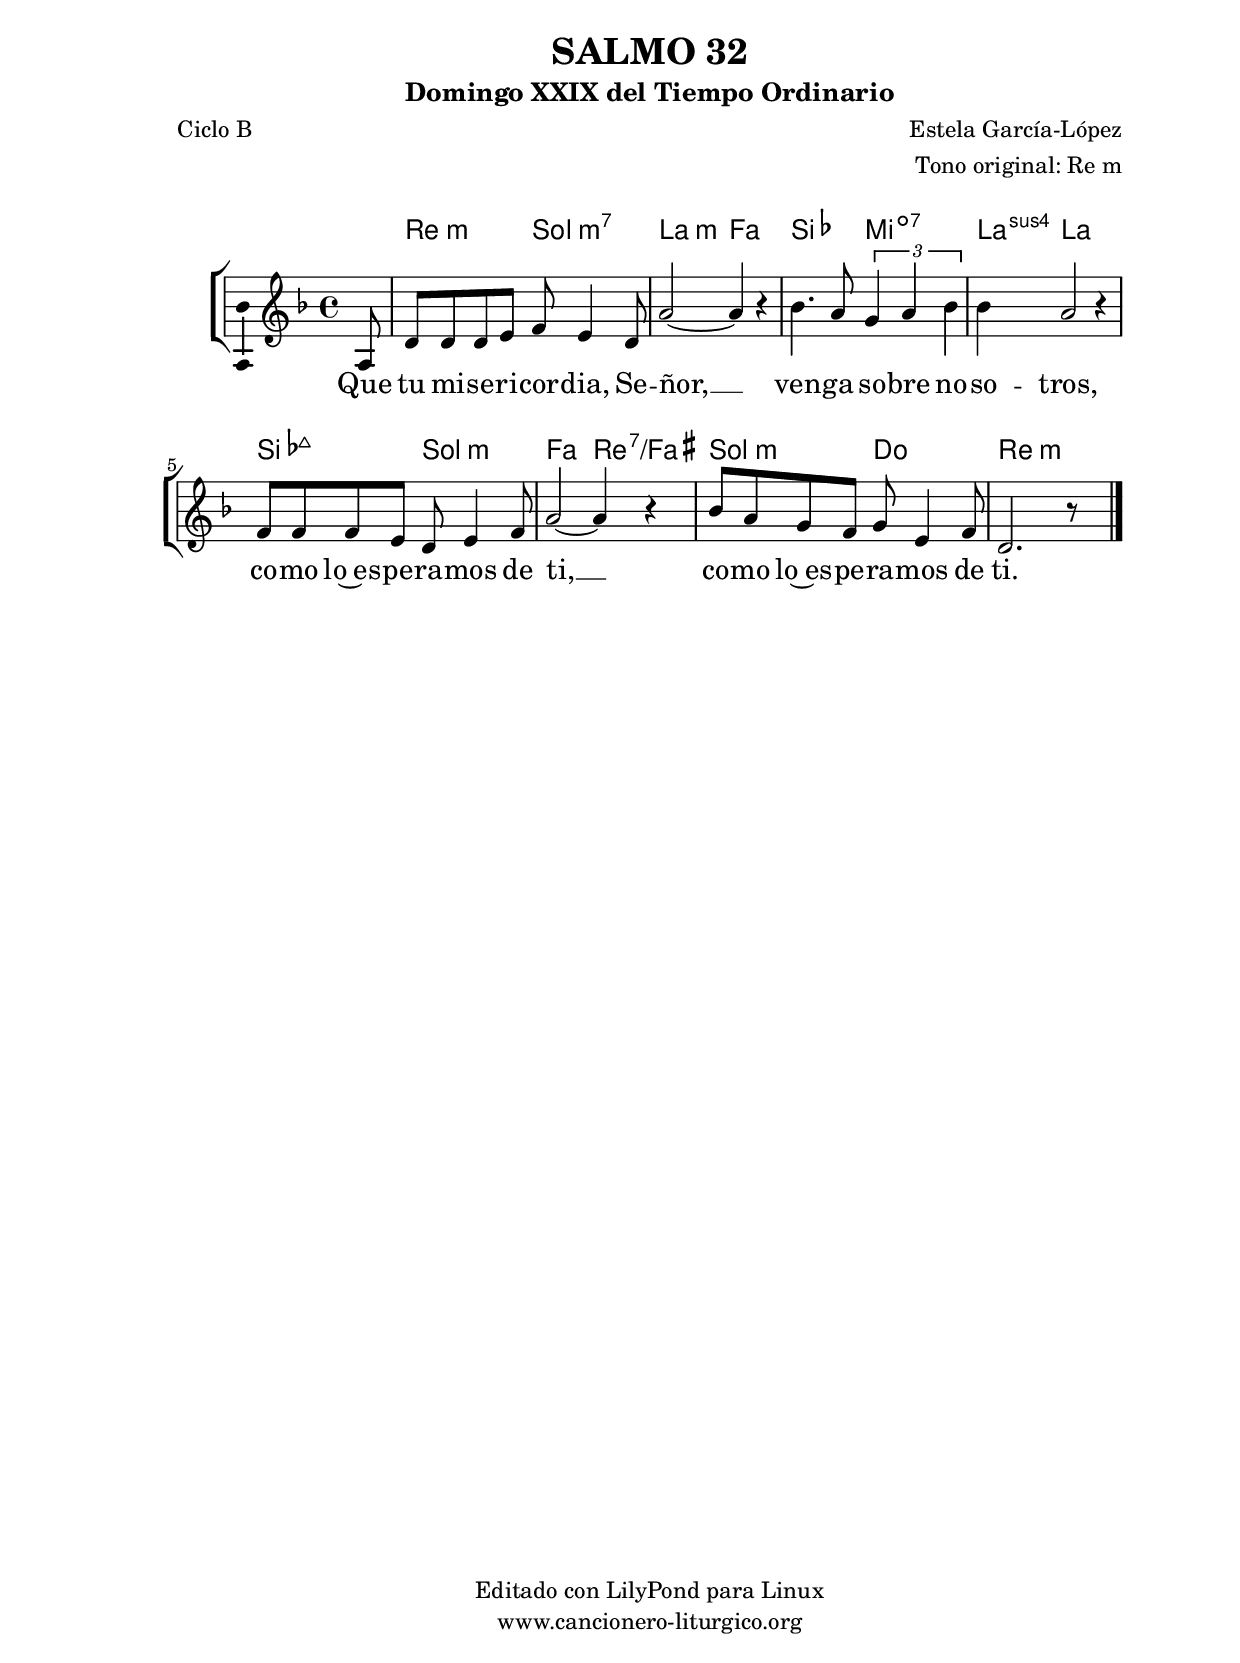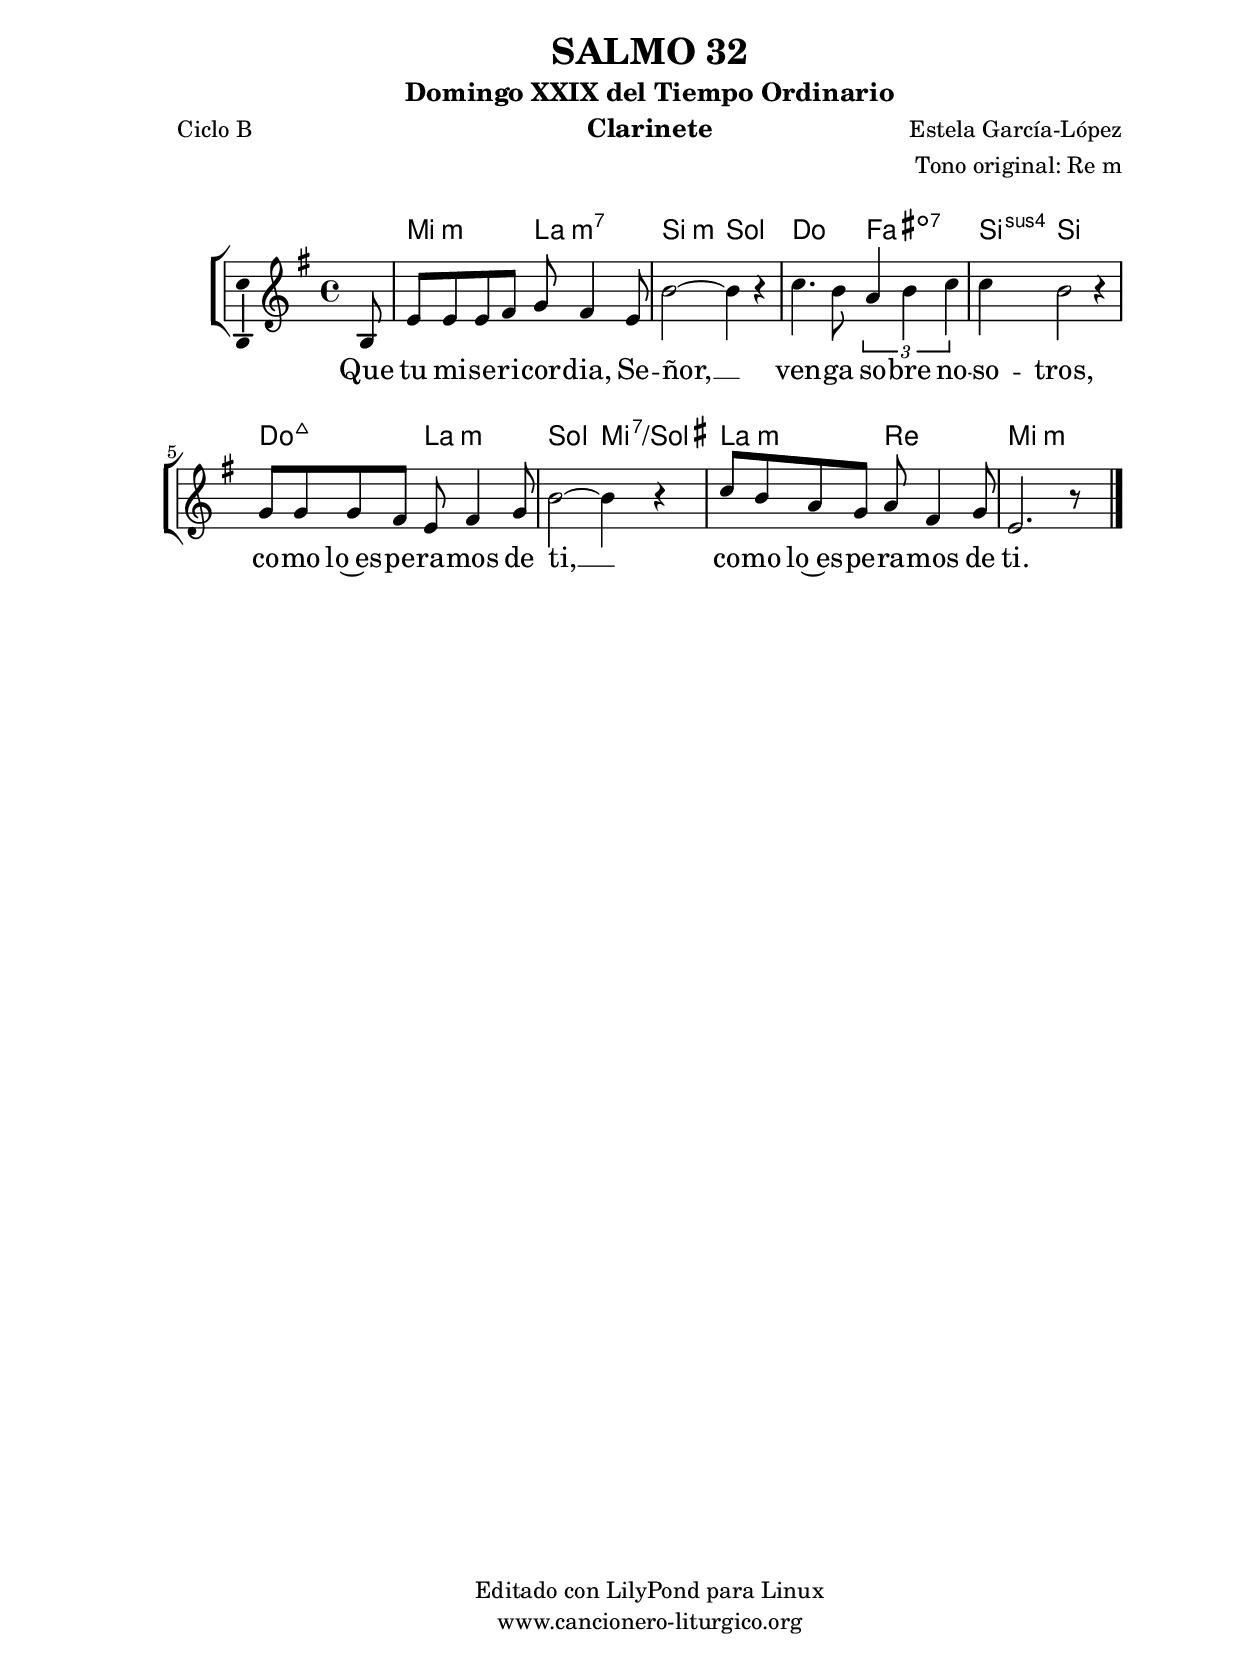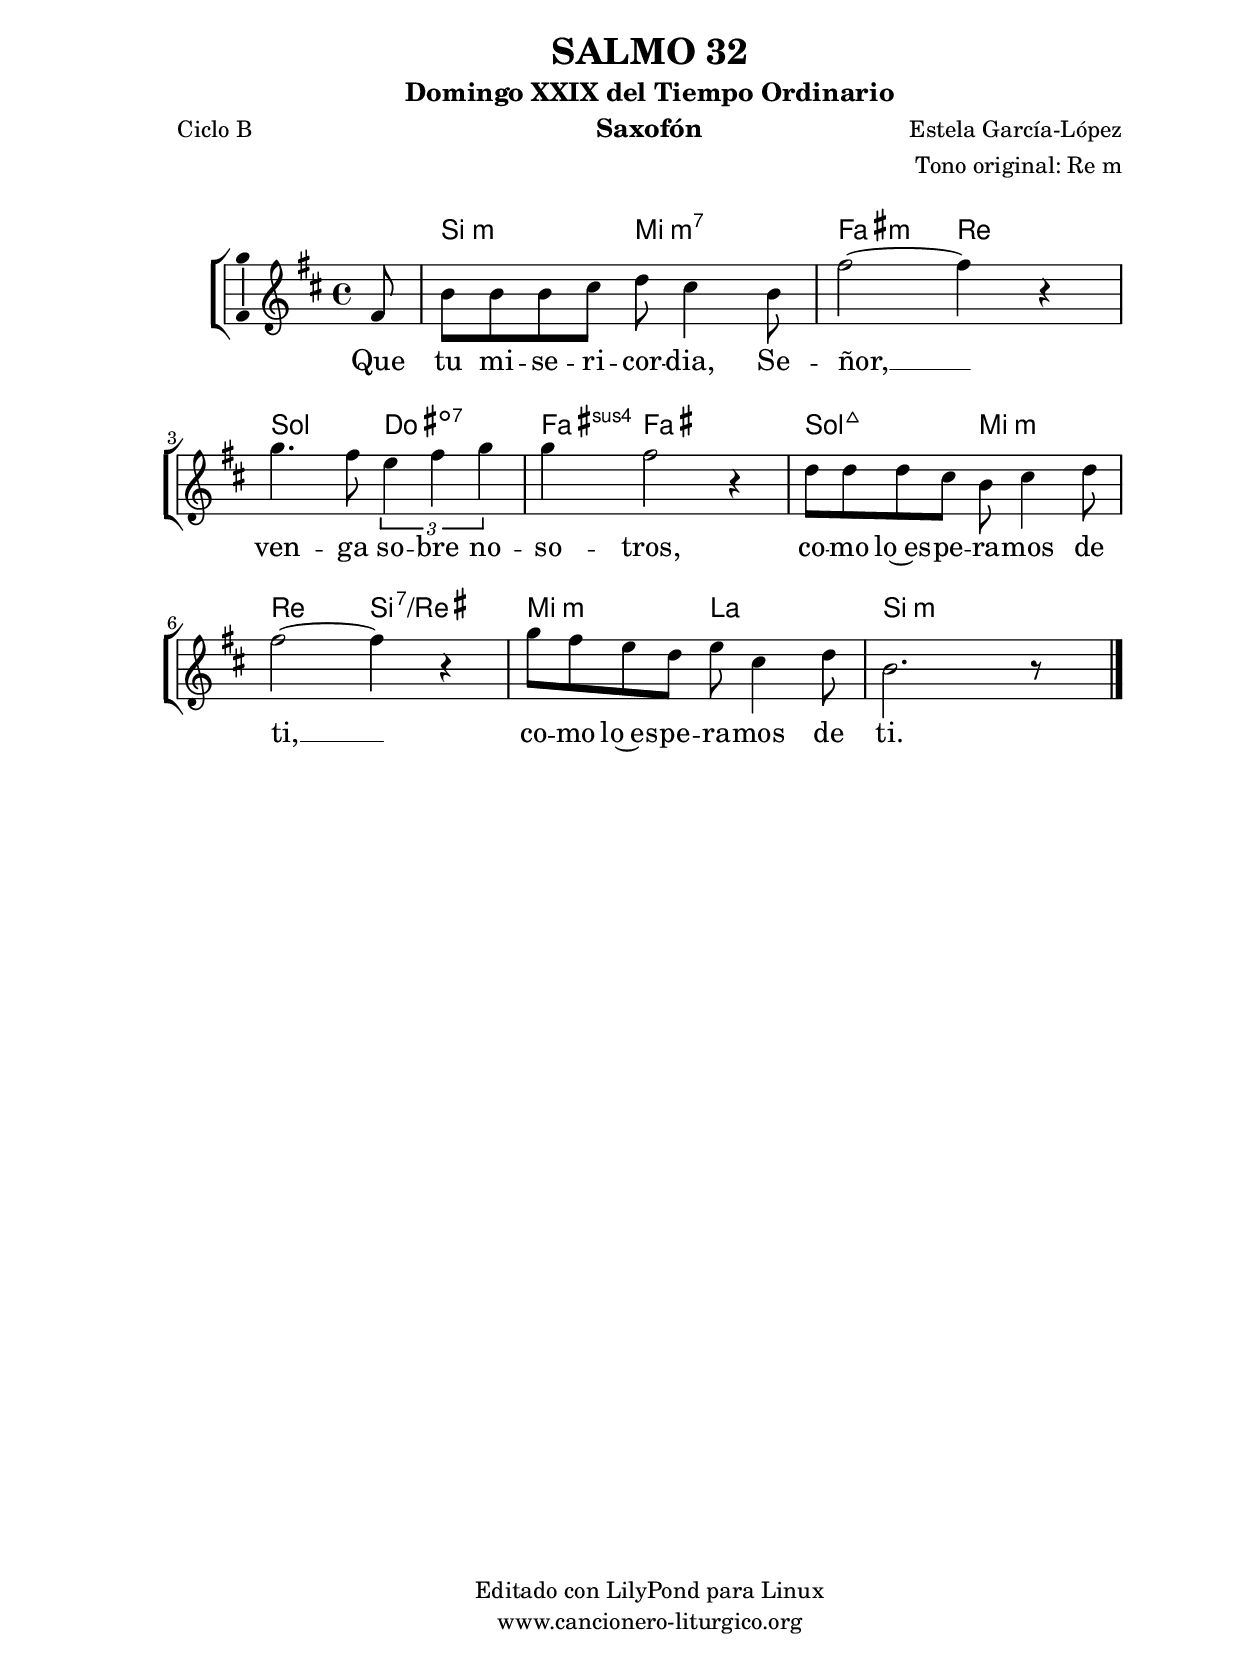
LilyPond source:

%
%para convertir .midi en .wav:
%timidity filename.midi -Ow -o finename.wav
%
%
%Para convertir de .wav a .mp3:
%lame -h -m j filename.wav
%
%
%para escuchar el midi:
%timidity nombrefichero.midi
%


%versión de lilypond para la que se ha escrito esta partitura:
\version "2.16.0"

	%Tamaño papel
	#(set-default-paper-size "a4")
	%Tamaño partitura
	#(set-global-staff-size 20)
	%No responde al pulsar sobre una nota
	#(ly:set-option 'point-and-click #f)

%parámetros del encabezamiento:
\header {
	title = "SALMO 32"
	subtitle = "Domingo XXIX del Tiempo Ordinario"
	composer = "Estela García-López"
	poet = "Ciclo B"
	meter = ""
	arranger = "Tono original: Re m"
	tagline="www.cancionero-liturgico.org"
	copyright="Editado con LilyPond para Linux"
	}

%parámetros asociados al papel:
\paper  {
	oddHeaderMarkup = \markup {\fill-line { \on-the-fly #not-first-page \fromproperty #'header:title \on-the-fly #not-first-page \fromproperty #'header:composer }}
	evenHeaderMarkup = \markup {\fill-line { \fromproperty #'header:composer \fromproperty #'header:title }}
	#(set-paper-size "a4")
	print-page-number = ##f
	first-page-number = 1
	print-first-page-number = ##f
%	head-separation = 3.0 \cm
	top-margin = 2.0 \cm
	bottom-margin = 0.5\cm
%%%	bottom-margin = -1.0\cm
	left-margin = 3.0 \cm
	line-width = 16.0 \cm 
	indent = 8\mm
	interscoreline = 2.\mm
	between-system-space = 15\mm
%	para que las partituras no llenen la hoja:
	ragged-bottom = ##t
%	idem para la última hoja:
	ragged-last-bottom = ##f
%	para que las partituras llenen el ancho del papel:
	ragged-last = ##f
	after-title-space = 2.5 \cm
%page-count=1
%system-count=8

	%Flexible Vertical Spacing
%	markup-markup-spacing =
%	#'((basic-distance . 15) (minimum-distance . 15) (padding . 3))
	markup-system-spacing =
	#'((basic-distance . 15) (minimum-distance . 15) (padding . 3))
	system-system-spacing =
	#'((basic-distance . 15) (minimum-distance . 15) (padding . 3))
	score-system-spacing =
	#'((basic-distance . 15) (minimum-distance . 15) (padding . 5))
%	top-system-spacing = % header
%	#'((basic-distance . 8) (minimum-distance . 0) (padding . 3))
%	top-markup-spacing =
%	#'((basic-distance . 20) (minimum-distance . 20) (padding . 3))
	last-bottom-spacing = % footer
	#'((basic-distance . 5) (minimum-distance . 5) (padding . 3))
%	score-markup-spacing =
%	#'((basic-distance . 16) (minimum-distance . 13) (padding . 3))

	}


%parámetros que afectan a toda la partitura:
global =  {
	%clave de sol (G):
	\clef G
	%armadura:
%	\transpose a c'
	\key d \minor
	\tempo 4=88
	\set Score.tempoHideNote = ##t
	}


acordes = {
	\italianChords
	\chordmode {
%	\transpose a c'
{
s8
d2:m g:m7 a:m f bes e:dim7 a4:sus4 a2. bes2:maj7 g:m f d:7/fis g:m c d:m s2
	}
	}
}


melodia = 
%	\transpose a c'
{
	\relative c'{
	\time 4/4

\partial8 a8
d8 d d e f e4 d8
a'2~a4 r4
bes4. a8 \times2/3{g4 a bes}
bes4 a2 r4
f8 f f e d e4 f8
a2~a4 r4
bes8 a g f g e4 f8
d2. r8 s8

	\bar "|."
	}
	}


texto = \lyricmode {
Que tu mi -- se -- ri -- cor -- dia, Se -- ñor, __ ven -- ga so -- bre no -- so -- tros,
co -- mo lo~es -- pe -- ra -- mos de ti, __ co -- mo lo~es -- pe -- ra -- mos de ti.
	}


acordesStaff = \context ChordNames = acordesStaff <<
	\set chordChanges = ##t
	\acordes
	>>


vozStaff = \context Voice = vozStaff
\with {\consists "Ambitus_engraver"}
<<
%	\set Staff.instrumentName = ""
%	\set Staff.shortInstrumentName = ""
%	\set Staff.midiInstrument = #"clarinet"
%	\set Staff.midiInstrument = #"cello"
%	\set Staff.midiInstrument = #"flute"
	\set Staff.midiInstrument = #"electric guitar (jazz)"
%	\set Staff.midiInstrument = #"english horn"
%	\set Staff.midiInstrument = #"violin"
%	\set Staff.midiInstrument = #"glockenspiel"
	\set Staff.midiMinimumVolume = #0.7
	\set Staff.midiMaximumVolume = #0.9
	\global
	\melodia
	>>


textoStaff = \context Lyrics = textoStaff <<
	\lyricsto vozStaff \texto
	>>

\book {
	\score {
		\context ChoirStaff {
			\override StaffGroup.SystemStartBracket #'collapse-height = #1
			\override Score.SystemStartBar #'collapse-height = #1
			<<
			\acordesStaff
			\vozStaff
			\textoStaff
			>>
			}
		\layout {
	    		\context {
				\Lyrics
				\override LyricText #'font-size = #2
				}
	   		 \context {
				\Score
				%fontSize = #3
				\override StaffSymbol #'staff-space = #(magstep +3)
				%\override Beam #'thickness = #0.55
				%\override SpacingSpanner #'spacing-increment = #1.0
				%\override Slur #'height-limit = #1.5
				}
			}
		}
	\score {
		\unfoldRepeats
		\context ChoirStaff {
			<<
			\acordesStaff
			\vozStaff
			>>
			}
		\midi {
	  		\context {
	  			\Score
				tempoWholesPerMinute = #(ly:make-moment 70 4)
				}
			}
		}
	}

%Partitura para clarinete
#(define output-suffix "C")
\book {
	\header{
		instrument = "Clarinete"
		}
	\score {
		\context ChoirStaff {
			\override StaffGroup.SystemStartBracket #'collapse-height = #1
			\override Score.SystemStartBar #'collapse-height = #1
\transpose c d
			<<
			\acordesStaff
			\vozStaff
			\textoStaff
			>>
			}
		\layout {
	    		\context {
				\Lyrics
				\override LyricText #'font-size = #2
				}
	   		 \context {
				\Score
				%fontSize = #3
				\override StaffSymbol #'staff-space = #(magstep +3)
				%\override Beam #'thickness = #0.55
				%\override SpacingSpanner #'spacing-increment = #1.0
				%\override Slur #'height-limit = #1.5
				}
			}
		}
	}

%Partitura para saxofón
#(define output-suffix "S")
\book {
	\header{
		instrument = "Saxofón"
		}
	\score {
		\context ChoirStaff {
			\override StaffGroup.SystemStartBracket #'collapse-height = #1
			\override Score.SystemStartBar #'collapse-height = #1
\transpose c a
			<<
			\acordesStaff
			\vozStaff
			\textoStaff
			>>
			}
		\layout {
	    		\context {
				\Lyrics
				\override LyricText #'font-size = #2
				}
	   		 \context {
				\Score
				%fontSize = #3
				\override StaffSymbol #'staff-space = #(magstep +3)
				%\override Beam #'thickness = #0.55
				%\override SpacingSpanner #'spacing-increment = #1.0
				%\override Slur #'height-limit = #1.5
				}
			}
		}
	}

